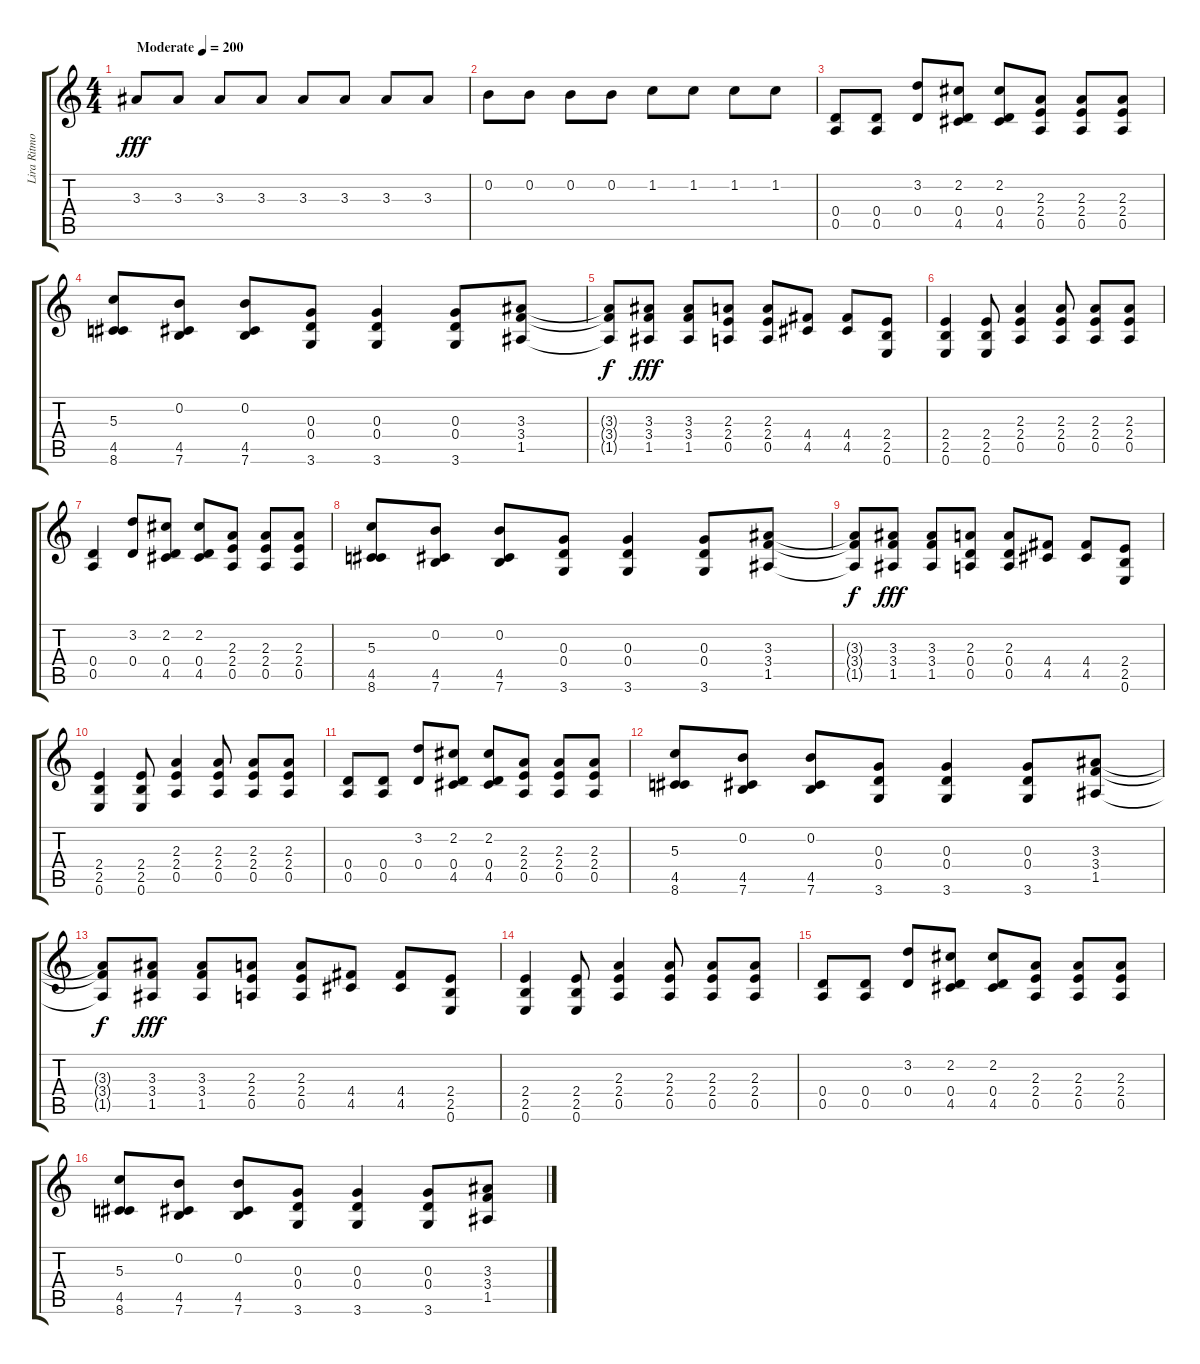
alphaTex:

\track ("Lira Ritmo" "Lira Ritmo") {instrument distortionguitar}
\staff {score tabs}
\tuning (E4 B3 G3 D3 A2 E2) {hide}
\ts (4 4)
\tempo (200 "Moderate")
\clef g2
\ks c
3.3.8{dy fff instrument distortionguitar} 3.3.8 3.3.8 3.3.8 3.3.8 3.3.8 3.3.8 3.3.8 |
0.2.8 0.2.8 0.2.8 0.2.8 1.2.8 1.2.8 1.2.8 1.2.8 |
(0.4 0.5).8 (0.4 0.5).8 (3.2 0.4).8 (2.2 0.4 4.5).8 (2.2 0.4 4.5).8 (2.3 2.4 0.5).8 (2.3 2.4 0.5).8 (2.3 2.4 0.5).8 |
(5.3 4.5 8.6).8 (0.2 4.5 7.6).8 (0.2 4.5 7.6).8 (0.3 0.4 3.6).8 (0.3 0.4 3.6).4 (0.3 0.4 3.6).8 (3.3 3.4 1.5).8 |
(3.3{t} 3.4{t} 1.5{t}).8{dy f} (3.3 3.4 1.5).8{dy fff} (3.3 3.4 1.5).8 (2.3 2.4 0.5).8 (2.3 2.4 0.5).8 (4.4 4.5).8 (4.4 4.5).8 (2.4 2.5 0.6).8 |
(2.4 2.5 0.6).4 (2.4 2.5 0.6).8 (2.3 2.4 0.5).4 (2.3 2.4 0.5).8 (2.3 2.4 0.5).8 (2.3 2.4 0.5).8 |
(0.4 0.5).4 (3.2 0.4).8 (2.2 0.4 4.5).8 (2.2 0.4 4.5).8 (2.3 2.4 0.5).8 (2.3 2.4 0.5).8 (2.3 2.4 0.5).8 |
(5.3 4.5 8.6).8 (0.2 4.5 7.6).8 (0.2 4.5 7.6).8 (0.3 0.4 3.6).8 (0.3 0.4 3.6).4 (0.3 0.4 3.6).8 (3.3 3.4 1.5).8 |
(3.3{t} 3.4{t} 1.5{t}).8{dy f} (3.3 3.4 1.5).8{dy fff} (3.3 3.4 1.5).8 (2.3 0.4 0.5).8 (2.3 0.4 0.5).8 (4.4 4.5).8 (4.4 4.5).8 (2.4 2.5 0.6).8 |
(2.4 2.5 0.6).4 (2.4 2.5 0.6).8 (2.3 2.4 0.5).4 (2.3 2.4 0.5).8 (2.3 2.4 0.5).8 (2.3 2.4 0.5).8 |
(0.4 0.5).8 (0.4 0.5).8 (3.2 0.4).8 (2.2 0.4 4.5).8 (2.2 0.4 4.5).8 (2.3 2.4 0.5).8 (2.3 2.4 0.5).8 (2.3 2.4 0.5).8 |
(5.3 4.5 8.6).8 (0.2 4.5 7.6).8 (0.2 4.5 7.6).8 (0.3 0.4 3.6).8 (0.3 0.4 3.6).4 (0.3 0.4 3.6).8 (3.3 3.4 1.5).8 |
(3.3{t} 3.4{t} 1.5{t}).8{dy f} (3.3 3.4 1.5).8{dy fff} (3.3 3.4 1.5).8 (2.3 2.4 0.5).8 (2.3 2.4 0.5).8 (4.4 4.5).8 (4.4 4.5).8 (2.4 2.5 0.6).8 |
(2.4 2.5 0.6).4 (2.4 2.5 0.6).8 (2.3 2.4 0.5).4 (2.3 2.4 0.5).8 (2.3 2.4 0.5).8 (2.3 2.4 0.5).8 |
(0.4 0.5).8 (0.4 0.5).8 (3.2 0.4).8 (2.2 0.4 4.5).8 (2.2 0.4 4.5).8 (2.3 2.4 0.5).8 (2.3 2.4 0.5).8 (2.3 2.4 0.5).8 |
(5.3 4.5 8.6).8 (0.2 4.5 7.6).8 (0.2 4.5 7.6).8 (0.3 0.4 3.6).8 (0.3 0.4 3.6).4 (0.3 0.4 3.6).8 (3.3 3.4 1.5).8
